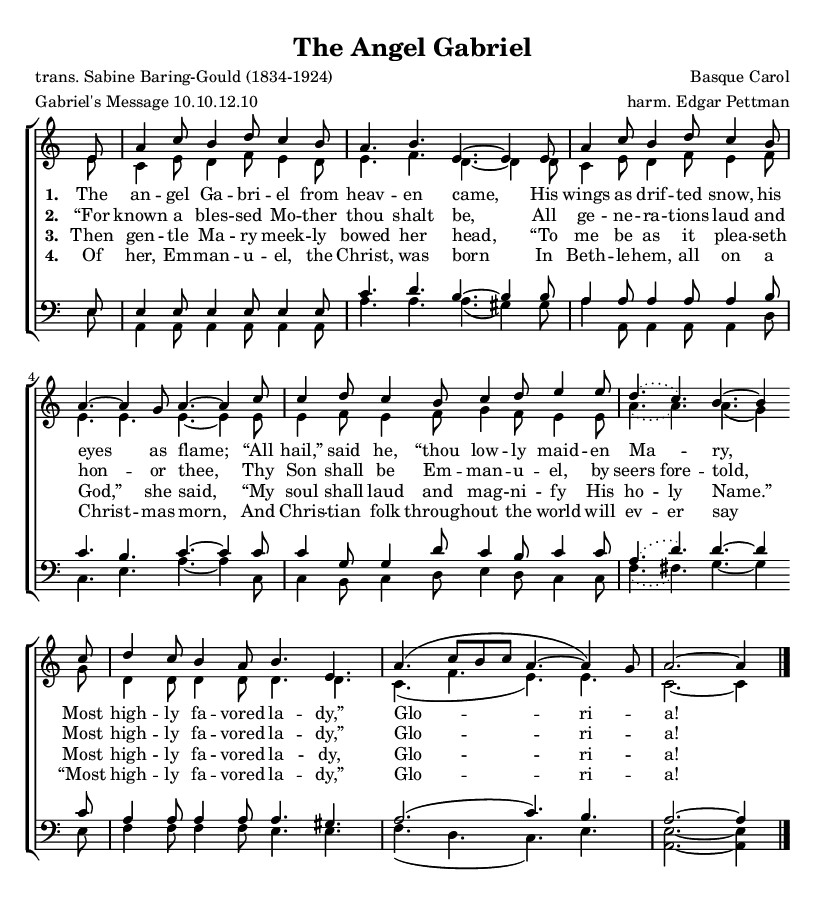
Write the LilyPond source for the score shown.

\version "2.14.2"
\include "header.ly"

\header {
  title = "The Angel Gabriel"
  poet = "trans. Sabine Baring-Gould (1834-1924)"
  composer = "Basque Carol"
  arranger = "harm. Edgar Pettman"
  metre = "Gabriel's Message 10.10.12.10"
  meter = \metre
}

global = {
  \preamble
  \key bes \major
  \time 6/4
}

sopMusic = \relative c' {
  \partial 8 d8 |
  \time 9/8 g4 bes8 a4 c8 bes4 a8 |
  \time 6/4 g4. a d,~ d4 \bar"" d8 |

  \time 9/8 g4 bes8 a4 c8 bes4 a8 |
  \time 6/4 g4.~ g4 f8 g4.~ g4 \bar"" bes8 |

  bes4 c8 bes4 a8 bes4 c8 d4 d8 |
  \slurDotted c4.( bes) \slurSolid a4.~ a4 \bar"" bes8 |

  c4 bes8 a4 g8 a4. d, |
  g4.( bes8[ a bes] g4.~ g4) f8 |
  \time 9/8 g2.~ g4 \bar "|."
}
sopWords = \lyricmode {

}

altoMusic = \relative c' {
  d8 |
  bes4 d8 c4 ees8 d4 c8 |
  d4. ees c~ c4 c8 |

  bes4 d8 c4 ees8 d4 ees8 |
  d4. d4. d4.~ d4 d8 |

  d4 ees8 d4 ees8 f4 ees8 d4 d8 |
  \slurDotted g4.( g) \slurSolid g4.( f4) f8 |

  c4 c8 c4 c8 c4. c4. |
  bes4.( ees d) d4. |
  bes2.~ bes4
}
altoWords = \lyricmode {
  \set stanza = #"  1. "
  The an -- gel Ga -- bri -- el from heav -- en came,
  His wings as drif -- ted snow, his eyes as flame;
  “All hail,” said he, “thou low -- ly maid -- en Ma -- ry,
  Most high -- ly fa -- vored la -- dy,”
\set associatedVoice = "altos"
  Glo -- ri -- a!
}
altoWordsII = \lyricmode {
  \set stanza = #"  2. "
  “For known a bles -- sed Mo -- ther thou shalt be,
  All ge -- ne -- ra -- tions laud and hon -- or thee,
  Thy Son shall be Em -- man -- u -- el, by
  \set ignoreMelismata = ##t
  seers fore --
  \unset ignoreMelismata
  told,
  Most high -- ly fa -- vored la -- dy,”
  \set associatedVoice = "altos"
  Glo -- ri -- a!
}
altoWordsIII = \lyricmode {
  \set stanza = #"  3. "
  Then gen -- tle Ma -- ry meek -- ly bowed her head,
  “To me be as it plea -- seth God,” she said,
  “My soul shall laud and mag -- ni -- fy His
  \set ignoreMelismata = ##t
  ho -- ly
  \unset ignoreMelismata
  Name.”
  Most high -- ly fa -- vored la -- dy,
  \set associatedVoice = "altos"
  Glo -- ri -- a!
}
altoWordsIV = \lyricmode {
  \set stanza = #"  4. "
  Of her, Em -- man -- u -- el, the Christ, was born
  In Beth -- le -- hem, all on a Christ -- mas morn,
  And Chris -- tian folk through -- out the world will
  \set ignoreMelismata = ##t
  ev -- er
  \unset ignoreMelismata
  say
  “Most high -- ly fa -- vored la -- dy,”
  \set associatedVoice = "altos"
  Glo -- ri -- a!
}

tenorMusic = \relative c {
  d8 |
  d4 d8 d4 d8 d4 d8 |
  bes'4. c a ~ a4 a8 |

  g4 g8 g4 g8 g4 a8 |
  bes4. a4. bes4.~ bes4 bes8 |

  bes4 f8 f4 c'8 bes4 a8 bes4 bes8 |
  \slurDotted g4.( c) \slurSolid c~ c4 bes8 |

  g4 g8 g4 g8 g4. fis |
  g2.( bes4.) a |
  g2.~ g4
}
tenorWords = \lyricmode {

}

bassMusic = \relative c {
  d8 |
  g,4 g8 g4 g8 g4 g8 |
  g'4. g g( fis4) fis8 |

  g4 g,8 g4 g8 g4 c8 |
  bes4. d g ~ g4 bes,8 |

  bes4 a8 bes4 c8 d4 c8 bes4 bes8 |
  \slurDotted ees4.( e) \slurSolid f4.~ f4 d8 |

  ees4 ees8 ees4 ees8 d4. d |
  ees( c bes) d |
  << d2. ~ g,2. ~ >> << d'4 g,4>>
}
bassWords = \lyricmode {

}

\score {
  \transpose g a
  <<
    \new ChoirStaff <<
      \new Staff = women <<
        \new Voice = "sopranos" { \voiceOne << \global \sopMusic >> }
        \new Voice = "altos" { \voiceTwo << \global \altoMusic >> }
      >>
      \new Lyrics \with { alignAboveContext = #"women"} \lyricsto "sopranos" \sopWords
      \new Lyrics = "altosIV"  \with { alignBelowContext = #"women" } \lyricsto "sopranos" \altoWordsIV
      \new Lyrics = "altosIII"  \with { alignBelowContext = #"women" } \lyricsto "sopranos" \altoWordsIII
      \new Lyrics = "altosII"  \with { alignBelowContext = #"women" } \lyricsto "sopranos" \altoWordsII
      \new Lyrics = "altos"  \with { alignBelowContext = #"women" } \lyricsto "sopranos" \altoWords
      \new Staff = men <<
        \clef bass
        \new Voice = "tenors" { \voiceOne << \global \tenorMusic >> }
        \new Voice = "basses" { \voiceTwo << \global \bassMusic >> }
      >>
      \new Lyrics \with { alignAboveContext = #"men"} \lyricsto "tenors" \tenorWords
      \new Lyrics \with { alignBelowContext = #"men"} \lyricsto "basses" \bassWords
    >>
  >>
  \layout {
    \context {
      \Staff
      \remove Time_signature_engraver
    }
  }
}
